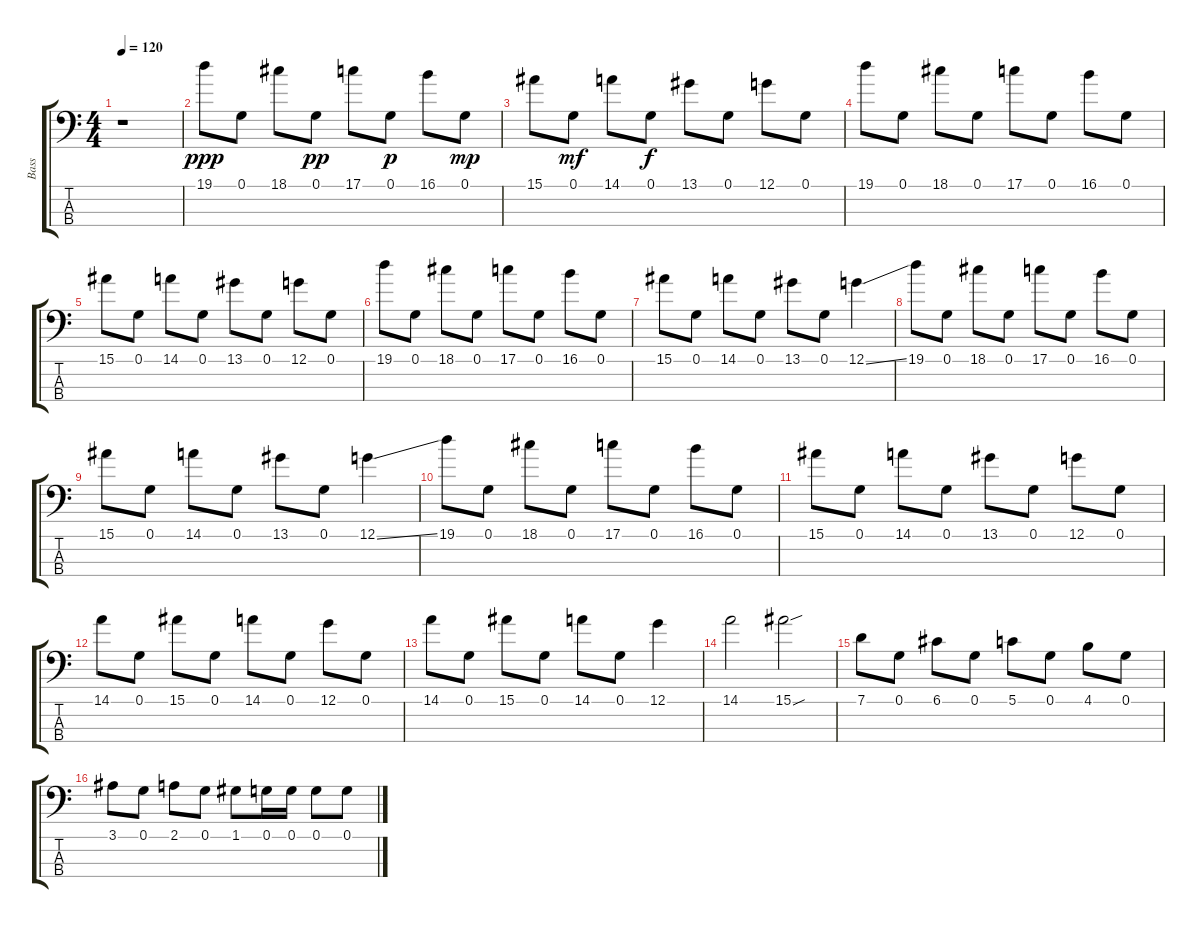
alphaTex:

\track ("Bass" "Bass") {instrument electricbassfinger}
\staff {score tabs}
\tuning (G2 D2 A1 E1) {hide}
\ts (4 4)
\tempo 120
\clef f4
\ks c
r.1{txt "" dy ppp instrument electricbassfinger} |
19.1.8 0.1.8 18.1.8 0.1.8{dy pp} 17.1.8 0.1.8{dy p} 16.1.8 0.1.8{dy mp} |
15.1.8 0.1.8{dy mf} 14.1.8 0.1.8{dy f} 13.1.8 0.1.8 12.1.8 0.1.8 |
19.1.8 0.1.8 18.1.8 0.1.8 17.1.8 0.1.8 16.1.8 0.1.8 |
15.1.8 0.1.8 14.1.8 0.1.8 13.1.8 0.1.8 12.1.8 0.1.8 |
19.1.8 0.1.8 18.1.8 0.1.8 17.1.8 0.1.8 16.1.8 0.1.8 |
15.1.8 0.1.8 14.1.8 0.1.8 13.1.8 0.1.8 12.1{ss}.4 |
19.1.8 0.1.8 18.1.8 0.1.8 17.1.8 0.1.8 16.1.8 0.1.8 |
15.1.8 0.1.8 14.1.8 0.1.8 13.1.8 0.1.8 12.1{ss}.4 |
19.1.8 0.1.8 18.1.8 0.1.8 17.1.8 0.1.8 16.1.8 0.1.8 |
15.1.8 0.1.8 14.1.8 0.1.8 13.1.8 0.1.8 12.1.8 0.1.8 |
14.1.8 0.1.8 15.1.8 0.1.8 14.1.8 0.1.8 12.1.8 0.1.8 |
14.1.8 0.1.8 15.1.8 0.1.8 14.1.8 0.1.8 12.1.4 |
14.1.2 15.1{sou}.2 |
7.1.8 0.1.8 6.1.8 0.1.8 5.1.8 0.1.8 4.1.8 0.1.8 |
3.1.8 0.1.8 2.1.8 0.1.8 1.1.8 0.1.16 0.1.16 0.1.8 0.1.8
